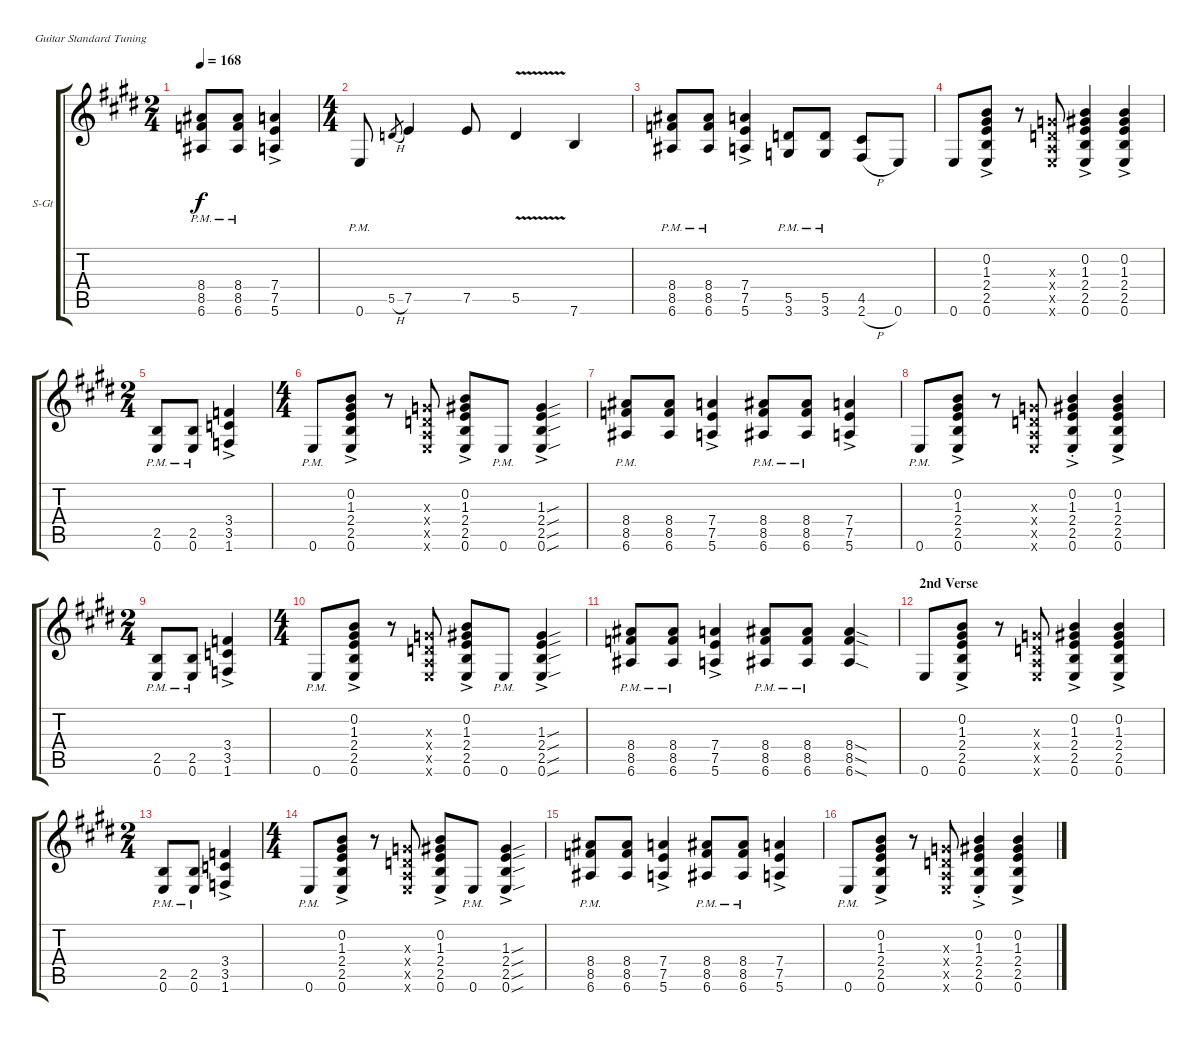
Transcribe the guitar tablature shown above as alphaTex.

\bracketExtendMode groupsimilarinstruments
\firstSystemTrackNameOrientation horizontal
\otherSystemsTrackNameOrientation horizontal
\track ("Guitar I" "S-Gt") {instrument acousticguitarsteel}
\staff {score tabs}
\tuning (E4 B3 G3 D3 A2 E2)
\ts (2 4)
\tempo 168
\clef g2
\scale
1.10845
\ks e
(8.5{pm} 6.6{pm} 8.4{pm}).8{dy f} (8.5{pm} 6.6{pm} 8.4{pm}).8 (7.4 7.5 5.6{ac}).4 |
\ts (4 4)
\scale
0.891551 0.6{pm}.8 5.5{h}.8{gr} 7.5.4 7.5.8 5.5{v}.4 7.6.4 |
\scale
1.07818 (8.5{pm} 6.6{pm} 8.4{pm}).8 (8.5{pm} 6.6{pm} 8.4{pm}).8 (7.4 7.5{ac} 5.6).4 (5.5{pm} 3.6{pm}).8 (5.5{pm} 3.6{pm}).8 (4.5 2.6{h}).8 0.6.8 |
\scale
0.921816 0.6.8 (2.4{ac} 2.5{ac} 0.6{ac} 1.3{ac} 0.2{ac}).8 r.8 (0.4{x} 0.5{x} 0.6{x} 0.3{x}).8 (2.4{ac} 2.5{ac} 0.6{ac} 0.2{ac} 1.3{ac}).4 (2.4{ac} 2.5{ac} 0.6{ac} 0.2{ac} 1.3{ac}).4 |
\ts (2 4)
\scale
1.10845 (0.6{pm} 2.5{pm}).8 (0.6{pm} 2.5{pm}).8 (3.4 3.5 1.6{ac}).4 |
\ts (4 4)
\scale
0.891551 0.6{pm}.8 (2.4 2.5 0.6{ac} 1.3 0.2).8 r.8 (0.4{x} 0.5{x} 0.6{x} 0.3{x}).8 (2.4{ac} 2.5{ac} 0.6{ac} 0.2{ac} 1.3{ac}).8 0.6{pm}.8 (0.6{sou ac} 2.5{sou} 2.4{sou} 1.3{sou}).4 |
\scale
1.07818 (8.5 6.6{pm} 8.4).8 (8.5 6.6 8.4).8 (7.4 7.5 5.6{ac}).4 (8.5{pm} 6.6{pm} 8.4{pm}).8 (8.5{pm} 6.6{pm} 8.4{pm}).8 (7.4 7.5{ac} 5.6).4 |
\scale
0.921816 0.6{pm}.8 (2.4 2.5 0.6{ac} 1.3 0.2).8 r.8 (0.4{x} 0.5{x} 0.6{x} 0.3{x}).8 (2.4 2.5 0.6 1.3 0.2{ac st}).4 (2.4 2.5{ac} 0.6 1.3 0.2).4 |
\ts (2 4)
\scale
1.10845 (0.6{pm} 2.5{pm}).8 (0.6{pm} 2.5{pm}).8 (3.4 3.5 1.6{ac}).4 |
\ts (4 4)
\scale
0.891551 0.6{pm}.8 (2.4 2.5 0.6 1.3 0.2{ac}).8 r.8 (0.4{x} 0.5{x} 0.6{x} 0.3{x}).8 (2.4 2.5 0.6{ac} 1.3 0.2).8 0.6{pm}.8 (2.4{sou} 2.5{sou} 0.6{sou ac} 1.3{sou}).4 |
\scale
1.07818 (8.5{pm} 6.6{pm} 8.4{pm}).8 (8.5{pm} 6.6{pm} 8.4{pm}).8 (7.4 7.5 5.6{ac}).4 (8.5{pm} 6.6{pm} 8.4{pm}).8 (8.5{pm} 6.6{pm} 8.4{pm}).8 (8.4{sod} 8.5{sod} 6.6{sod}).4 |
\section ("" "2nd Verse")
\scale
0.921816 0.6.8 (2.4{ac} 2.5{ac} 0.6{ac} 1.3{ac} 0.2{ac}).8 r.8 (0.4{x} 0.5{x} 0.6{x} 0.3{x}).8 (2.4{ac} 2.5{ac} 0.6{ac} 0.2{ac} 1.3{ac}).4 (2.4{ac} 2.5{ac} 0.6{ac} 0.2{ac} 1.3{ac}).4 |
\ts (2 4)
\scale
1.10845 (0.6{pm} 2.5{pm}).8 (0.6{pm} 2.5{pm}).8 (3.4 3.5 1.6{ac}).4 |
\ts (4 4)
\scale
0.891551 0.6{pm}.8 (2.4 2.5 0.6{ac} 1.3 0.2).8 r.8 (0.4{x} 0.5{x} 0.6{x} 0.3{x}).8 (2.4{ac} 2.5{ac} 0.6{ac} 0.2{ac} 1.3{ac}).8 0.6{pm}.8 (0.6{sou ac} 2.5{sou} 2.4{sou} 1.3{sou}).4 |
\scale
1.07818 (8.5 6.6{pm} 8.4).8 (8.5 6.6 8.4).8 (7.4 7.5 5.6{ac}).4 (8.5{pm} 6.6{pm} 8.4{pm}).8 (8.5{pm} 6.6{pm} 8.4{pm}).8 (7.4 7.5{ac} 5.6).4 |
\scale
0.921816 0.6{pm}.8 (2.4 2.5 0.6{ac} 1.3 0.2).8 r.8 (0.4{x} 0.5{x} 0.6{x} 0.3{x}).8 (2.4 2.5 0.6 1.3 0.2{ac st}).4 (2.4 2.5{ac} 0.6 1.3 0.2).4
